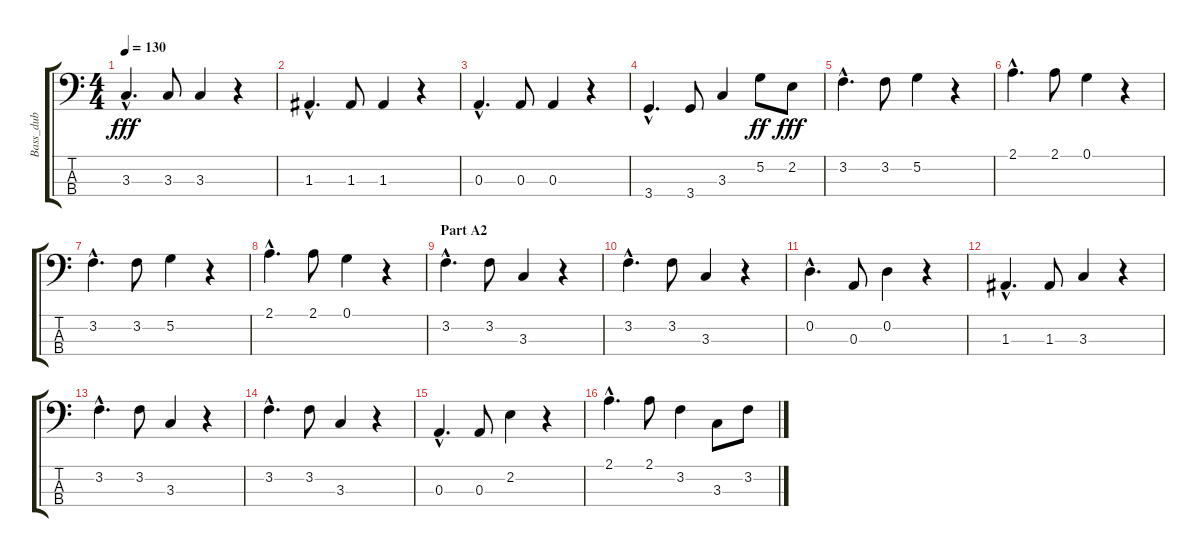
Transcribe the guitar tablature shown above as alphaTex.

\track ("Bass_dub" "Bass_dub") {instrument acousticbass}
\staff {score tabs}
\tuning (G2 D2 A1 E1) {hide}
\ts (4 4)
\tempo 130
\clef f4
\ks c
3.3{hac}.4{d dy fff} 3.3.8 3.3.4 r.4 |
1.3{hac}.4{d} 1.3.8 1.3.4 r.4 |
0.3{hac}.4{d} 0.3.8 0.3.4 r.4 |
3.4{hac}.4{d} 3.4.8 3.3.4 5.2.8{dy ff} 2.2.8{dy fff} |
3.2{hac}.4{d} 3.2.8 5.2.4 r.4 |
2.1{hac}.4{d} 2.1.8 0.1.4 r.4 |
3.2{hac}.4{d} 3.2.8 5.2.4 r.4 |
2.1{hac}.4{d} 2.1.8 0.1.4 r.4 |
\section ("" "Part A2")
3.2{hac}.4{d} 3.2.8 3.3.4 r.4 |
3.2{hac}.4{d} 3.2.8 3.3.4 r.4 |
0.2{hac}.4{d} 0.3.8 0.2.4 r.4 |
1.3{hac}.4{d} 1.3.8 3.3.4 r.4 |
3.2{hac}.4{d} 3.2.8 3.3.4 r.4 |
3.2{hac}.4{d} 3.2.8 3.3.4 r.4 |
0.3{hac}.4{d} 0.3.8 2.2.4 r.4 |
2.1{hac}.4{d} 2.1.8 3.2.4 3.3.8 3.2.8
